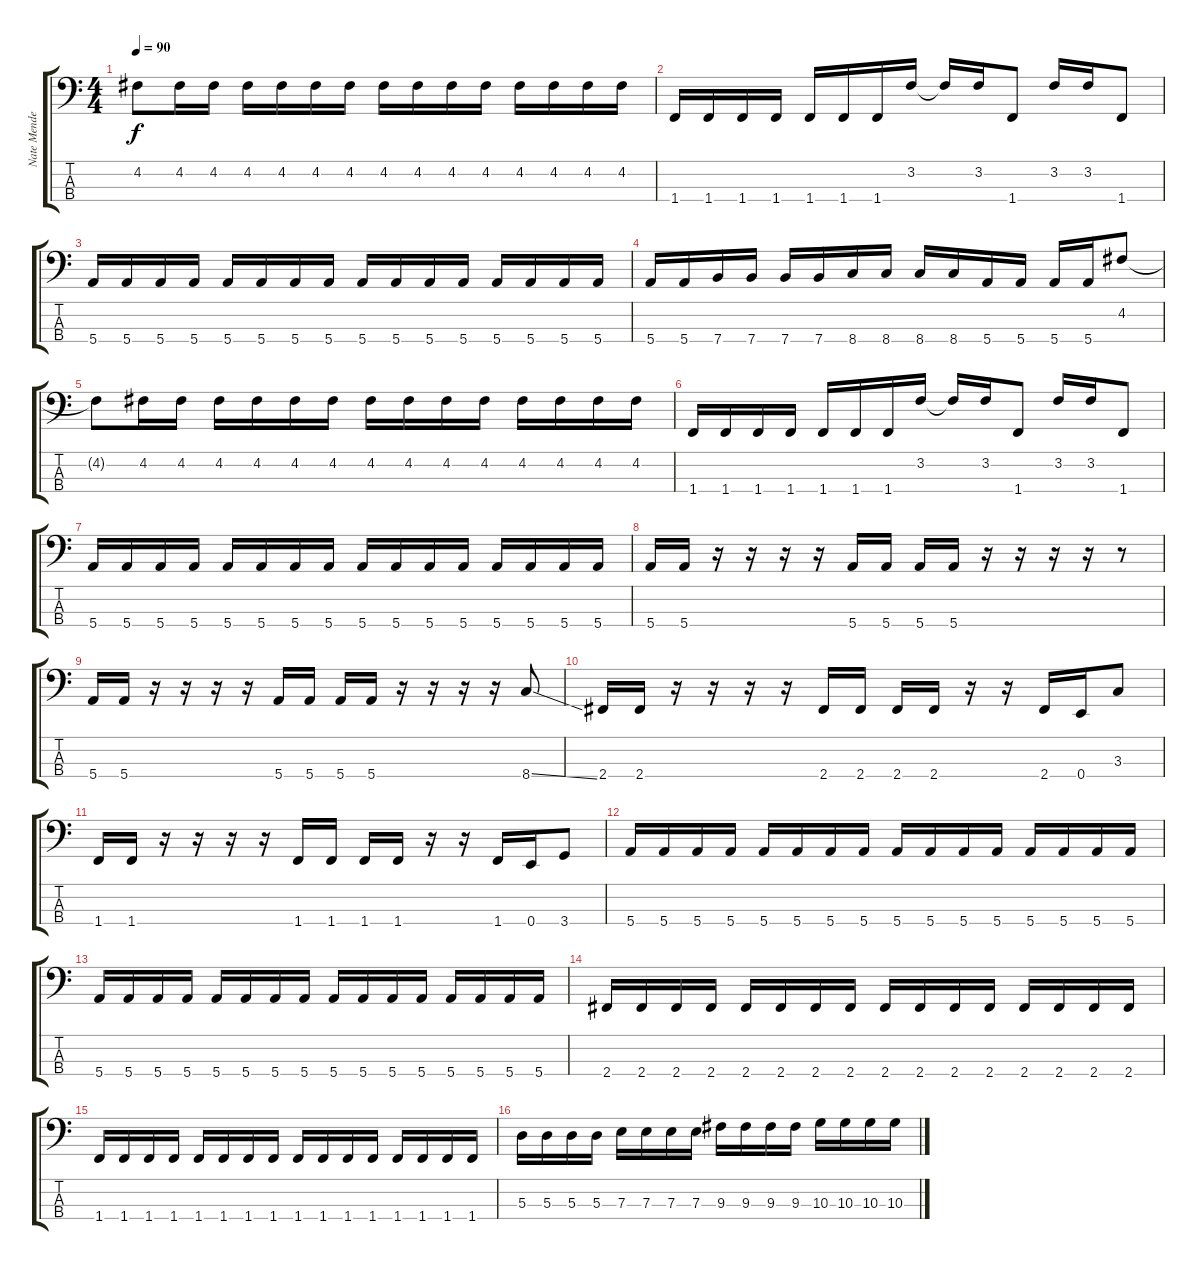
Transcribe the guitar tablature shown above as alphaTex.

\track ("Nate Mendel - Bass Guitar" "Nate Mende") {instrument electricbassfinger}
\staff {score tabs}
\tuning (G2 D2 A1 E1) {hide}
\ts (4 4)
\tempo 90
\clef f4
\ks c
4.2{t}.8{dy f} 4.2.16 4.2.16 4.2.16 4.2.16 4.2.16 4.2.16 4.2.16 4.2.16 4.2.16 4.2.16 4.2.16 4.2.16 4.2.16 4.2.16 |
1.4.16 1.4.16 1.4.16 1.4.16 1.4.16 1.4.16 1.4.16 3.2.16 3.2{t}.16 3.2.16 1.4.8 3.2.16 3.2.16 1.4.8 |
5.4.16 5.4.16 5.4.16 5.4.16 5.4.16 5.4.16 5.4.16 5.4.16 5.4.16 5.4.16 5.4.16 5.4.16 5.4.16 5.4.16 5.4.16 5.4.16 |
5.4.16 5.4.16 7.4.16 7.4.16 7.4.16 7.4.16 8.4.16 8.4.16 8.4.16 8.4.16 5.4.16 5.4.16 5.4.16 5.4.16 4.2.8 |
4.2{t}.8 4.2.16 4.2.16 4.2.16 4.2.16 4.2.16 4.2.16 4.2.16 4.2.16 4.2.16 4.2.16 4.2.16 4.2.16 4.2.16 4.2.16 |
1.4.16 1.4.16 1.4.16 1.4.16 1.4.16 1.4.16 1.4.16 3.2.16 3.2{t}.16 3.2.16 1.4.8 3.2.16 3.2.16 1.4.8 |
5.4.16 5.4.16 5.4.16 5.4.16 5.4.16 5.4.16 5.4.16 5.4.16 5.4.16 5.4.16 5.4.16 5.4.16 5.4.16 5.4.16 5.4.16 5.4.16 |
5.4.16 5.4.16 r.16 r.16 r.16 r.16 5.4.16 5.4.16 5.4.16 5.4.16 r.16 r.16 r.16 r.16 r.8 |
5.4.16 5.4.16 r.16 r.16 r.16 r.16 5.4.16 5.4.16 5.4.16 5.4.16 r.16 r.16 r.16 r.16 8.4{ss}.8 |
2.4.16 2.4.16 r.16 r.16 r.16 r.16 2.4.16 2.4.16 2.4.16 2.4.16 r.16 r.16 2.4.16 0.4.16 3.3.8 |
1.4.16 1.4.16 r.16 r.16 r.16 r.16 1.4.16 1.4.16 1.4.16 1.4.16 r.16 r.16 1.4.16 0.4.16 3.4.8 |
5.4.16 5.4.16 5.4.16 5.4.16 5.4.16 5.4.16 5.4.16 5.4.16 5.4.16 5.4.16 5.4.16 5.4.16 5.4.16 5.4.16 5.4.16 5.4.16 |
5.4.16 5.4.16 5.4.16 5.4.16 5.4.16 5.4.16 5.4.16 5.4.16 5.4.16 5.4.16 5.4.16 5.4.16 5.4.16 5.4.16 5.4.16 5.4.16 |
2.4.16 2.4.16 2.4.16 2.4.16 2.4.16 2.4.16 2.4.16 2.4.16 2.4.16 2.4.16 2.4.16 2.4.16 2.4.16 2.4.16 2.4.16 2.4.16 |
1.4.16 1.4.16 1.4.16 1.4.16 1.4.16 1.4.16 1.4.16 1.4.16 1.4.16 1.4.16 1.4.16 1.4.16 1.4.16 1.4.16 1.4.16 1.4.16 |
5.3.16 5.3.16 5.3.16 5.3.16 7.3.16 7.3.16 7.3.16 7.3.16 9.3.16 9.3.16 9.3.16 9.3.16 10.3.16 10.3.16 10.3.16 10.3.16
